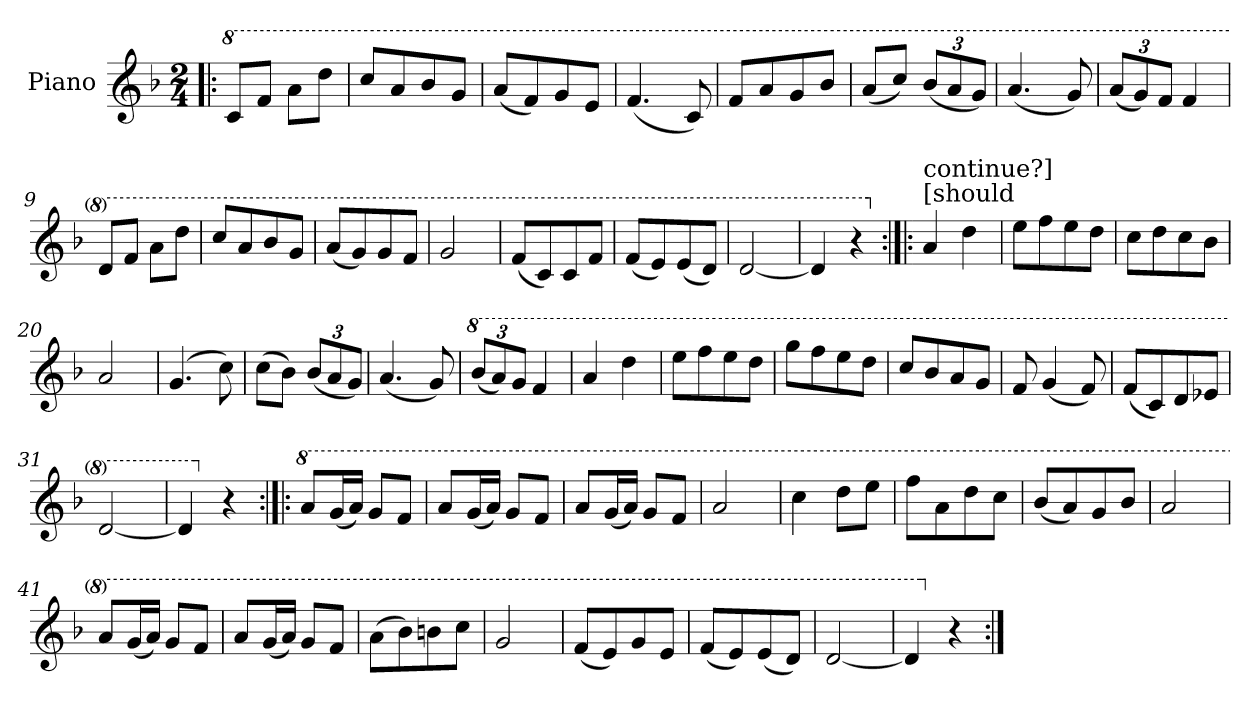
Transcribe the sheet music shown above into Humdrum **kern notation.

**kern
*part1
*staff1
*I"Piano
*I'Pno.
*clefG2
*k[b-]
*M2/4
*8va
=1!|:
8cc/L
8ff/J
8aa\L
8ddd\J
=2
8ccc/L
8aa/
8bb-/
8gg/J
=3
(<8aa/L
8ff/)
8gg/
8ee/J
=4
(<4.ff/
8cc/)
=5
8ff/L
8aa/
8gg/
8bb-/J
=6
(<8aa/L
8ccc/J)
*Xbrackettup
(<12bb-/L
12aa/
12gg/J)
!!LO:LB:g=z
=7
(<4.aa/
8gg/)
=8
(<12aa/L
12gg/)
12ff/J
4ff/
=9
8dd/L
8ff/J
8aa\L
8ddd\J
=10
8ccc/L
8aa/
8bb-/
8gg/J
=11
(<8aa/L
8gg/)
8gg/
8ff/J
=12
2gg/
=13
(<8ff/L
8cc/)
8cc/
8ff/J
=14
(<8ff/L
8ee/)
(<8ee/
8dd/J)
!!LO:LB:g=z
=15
[2dd/
=16
4dd/]
4r
=17:|!|:
*X8va
!LO:TX:a:t=[should
!LO:TX:a:t=continue?]
4a/
4dd\
=18
8ee\L
8ff\
8ee\
8dd\J
=19
8cc\L
8dd\
8cc\
8b-\J
=20
2a/
=21
(>4.g/
8cc\)
=22
(>8cc\L
8b-\J)
(<12b-/L
12a/
12g/J)
=23
(<4.a/
8g/)
!!LO:LB:g=z
=24
*8va
(<12bb-/L
12aa/)
12gg/J
4ff/
=25
4aa/
4ddd\
=26
8eee\L
8fff\
8eee\
8ddd\J
=27
8ggg\L
8fff\
8eee\
8ddd\J
=28
8ccc/L
8bb-/
8aa/
8gg/J
=29
8ff/
(<4gg/
8ff/)
=30
(<8ff/L
8cc/)
8dd/
8ee-X/J
=31
[2dd/
=32
4dd/]
*X8va
4r
!!LO:LB:g=z
=33:|!|:
*8va
8aa/L
(<16gg/L
16aa/JJ)
8gg/L
8ff/J
=34
8aa/L
(<16gg/L
16aa/JJ)
8gg/L
8ff/J
=35
8aa/L
(<16gg/L
16aa/JJ)
8gg/L
8ff/J
=36
2aa/
=37
4ccc\
8ddd\L
8eee\J
=38
8fff\L
8aa\
8ddd\
8ccc\J
=39
(<8bb-/L
8aa/)
8gg/
8bb-/J
=40
2aa/
!!LO:LB:g=z
=41
8aa/L
(<16gg/L
16aa/JJ)
8gg/L
8ff/J
=42
8aa/L
(<16gg/L
16aa/JJ)
8gg/L
8ff/J
=43
(>8aa\L
8bb-\)
8bbn\
8ccc\J
=44
2gg/
=45
(<8ff/L
8ee/)
8gg/
8ee/J
=46
(<8ff/L
8ee/)
(<8ee/
8dd/J)
=47
[2dd/
=48
4dd/]
*X8va
4r
=:|!
*-
